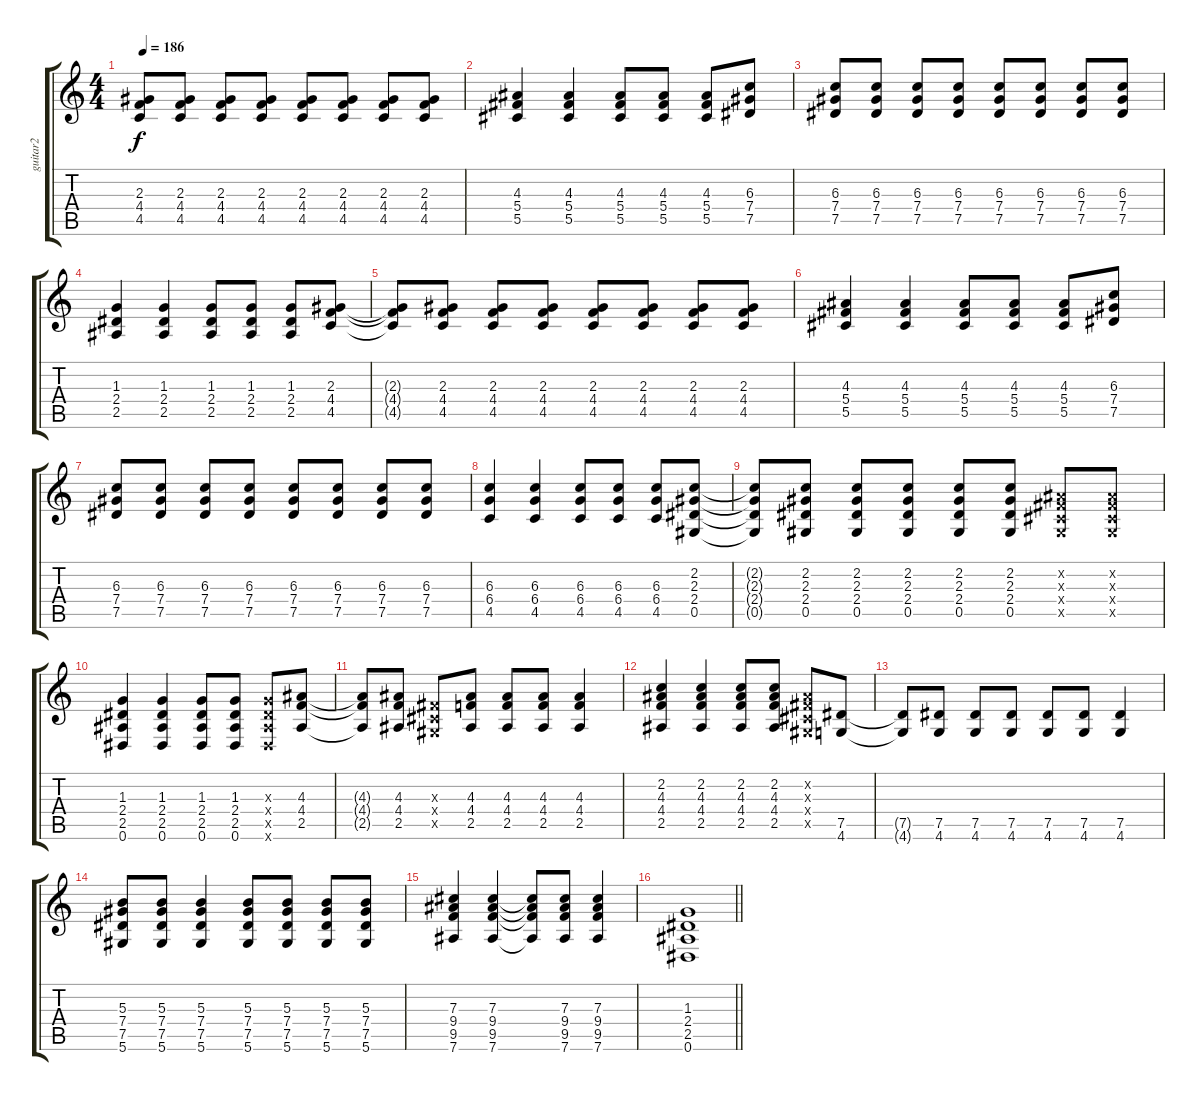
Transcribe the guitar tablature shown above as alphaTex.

\track ("guitar2" "guitar2") {instrument overdrivenguitar}
\staff {score tabs}
\tuning (Eb4 Bb3 Gb3 Db3 Ab2 Eb2) {hide}
\ts (4 4)
\tempo 186
\clef g2
\ks c
(2.3{t} 4.4{t} 4.5{t}).8{dy f} (2.3 4.4 4.5).8 (2.3 4.4 4.5).8 (2.3 4.4 4.5).8 (2.3 4.4 4.5).8 (2.3 4.4 4.5).8 (2.3 4.4 4.5).8 (2.3 4.4 4.5).8 |
(4.3 5.4 5.5).4 (4.3 5.4 5.5).4 (4.3 5.4 5.5).8 (4.3 5.4 5.5).8 (4.3 5.4 5.5).8 (6.3 7.4 7.5).8 |
(6.3 7.4 7.5).8 (6.3 7.4 7.5).8 (6.3 7.4 7.5).8 (6.3 7.4 7.5).8 (6.3 7.4 7.5).8 (6.3 7.4 7.5).8 (6.3 7.4 7.5).8 (6.3 7.4 7.5).8 |
(1.3 2.4 2.5).4 (1.3 2.4 2.5).4 (1.3 2.4 2.5).8 (1.3 2.4 2.5).8 (1.3 2.4 2.5).8 (2.3 4.4 4.5).8 |
(2.3{t} 4.4{t} 4.5{t}).8 (2.3 4.4 4.5).8 (2.3 4.4 4.5).8 (2.3 4.4 4.5).8 (2.3 4.4 4.5).8 (2.3 4.4 4.5).8 (2.3 4.4 4.5).8 (2.3 4.4 4.5).8 |
(4.3 5.4 5.5).4 (4.3 5.4 5.5).4 (4.3 5.4 5.5).8 (4.3 5.4 5.5).8 (4.3 5.4 5.5).8 (6.3 7.4 7.5).8 |
(6.3 7.4 7.5).8 (6.3 7.4 7.5).8 (6.3 7.4 7.5).8 (6.3 7.4 7.5).8 (6.3 7.4 7.5).8 (6.3 7.4 7.5).8 (6.3 7.4 7.5).8 (6.3 7.4 7.5).8 |
(6.3 6.4 4.5).4 (6.3 6.4 4.5).4 (6.3 6.4 4.5).8 (6.3 6.4 4.5).8 (6.3 6.4 4.5).8 (2.2 2.3 2.4 0.5).8 |
(2.2{t} 2.3{t} 2.4{t} 0.5{t}).8 (2.2 2.3 2.4 0.5).8 (2.2 2.3 2.4 0.5).8 (2.2 2.3 2.4 0.5).8 (2.2 2.3 2.4 0.5).8 (2.2 2.3 2.4 0.5).8 (0.2{x} 0.3{x} 0.4{x} 0.5{x}).8 (0.2{x} 0.3{x} 0.4{x} 0.5{x}).8 |
(1.3 2.4 2.5 0.6).4 (1.3 2.4 2.5 0.6).4 (1.3 2.4 2.5 0.6).8 (1.3 2.4 2.5 0.6).8 (1.3{x} 2.4{x} 2.5{x} 0.6{x}).8 (4.3 4.4 2.5).8 |
(4.3{t} 4.4{t} 2.5{t}).8 (4.3 4.4 2.5).8 (0.3{x} 0.4{x} 0.5{x}).8 (4.3 4.4 2.5).8 (4.3 4.4 2.5).8 (4.3 4.4 2.5).8 (4.3 4.4 2.5).4 |
(2.2 4.3 4.4 2.5).4 (2.2 4.3 4.4 2.5).4 (2.2 4.3 4.4 2.5).8 (2.2 4.3 4.4 2.5).8 (0.2{x} 0.3{x} 0.4{x} 0.5{x}).8 (7.5 4.6).8 |
(7.5{t} 4.6{t}).8 (7.5 4.6).8 (7.5 4.6).8 (7.5 4.6).8 (7.5 4.6).8 (7.5 4.6).8 (7.5 4.6).4 |
(5.3 7.4 7.5 5.6).8 (5.3 7.4 7.5 5.6).8 (5.3 7.4 7.5 5.6).4 (5.3 7.4 7.5 5.6).8 (5.3 7.4 7.5 5.6).8 (5.3 7.4 7.5 5.6).8 (5.3 7.4 7.5 5.6).8 |
(7.3 9.4 9.5 7.6).4 (7.3 9.4 9.5 7.6).4 (7.3{t} 9.4{t} 9.5{t} 7.6{t}).8 (7.3 9.4 9.5 7.6).8 (7.3 9.4 9.5 7.6).4 |
\barLineRight lightlight
(1.3 2.4 2.5 0.6).1
